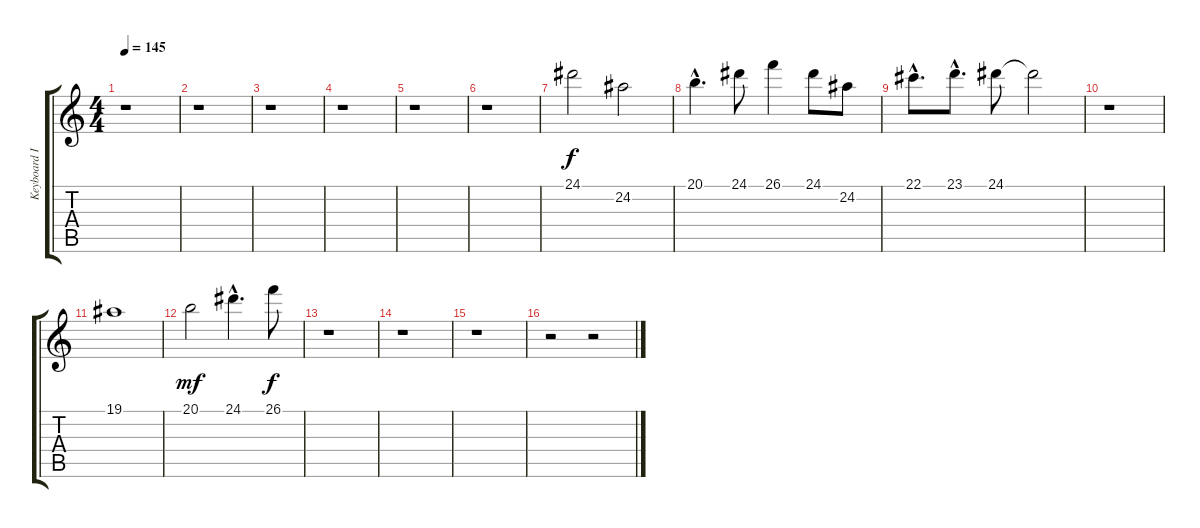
\track ("Keyboard II" "Keyboard I") {instrument stringensemble1}
\staff {score tabs}
\tuning (Eb4 Bb3 Gb3 Db3 Ab2 Eb2) {hide}
\ts (4 4)
\tempo 145
\clef g2
\ks c
r.1{dy f} |
r.1 |
r.1 |
r.1 |
r.1 |
r.1 |
24.1.2 24.2.2 |
20.1{hac}.4{d} 24.1.8 26.1.4 24.1.8 24.2.8 |
22.1{hac}.8{d} 23.1{hac}.8{d} 24.1.8 24.1{t}.2 |
r.1 |
19.1.1 |
20.1.2{dy mf} 24.1{hac}.4{d} 26.1.8{dy f} |
r.1 |
r.1 |
r.1 |
r.2 r.2
